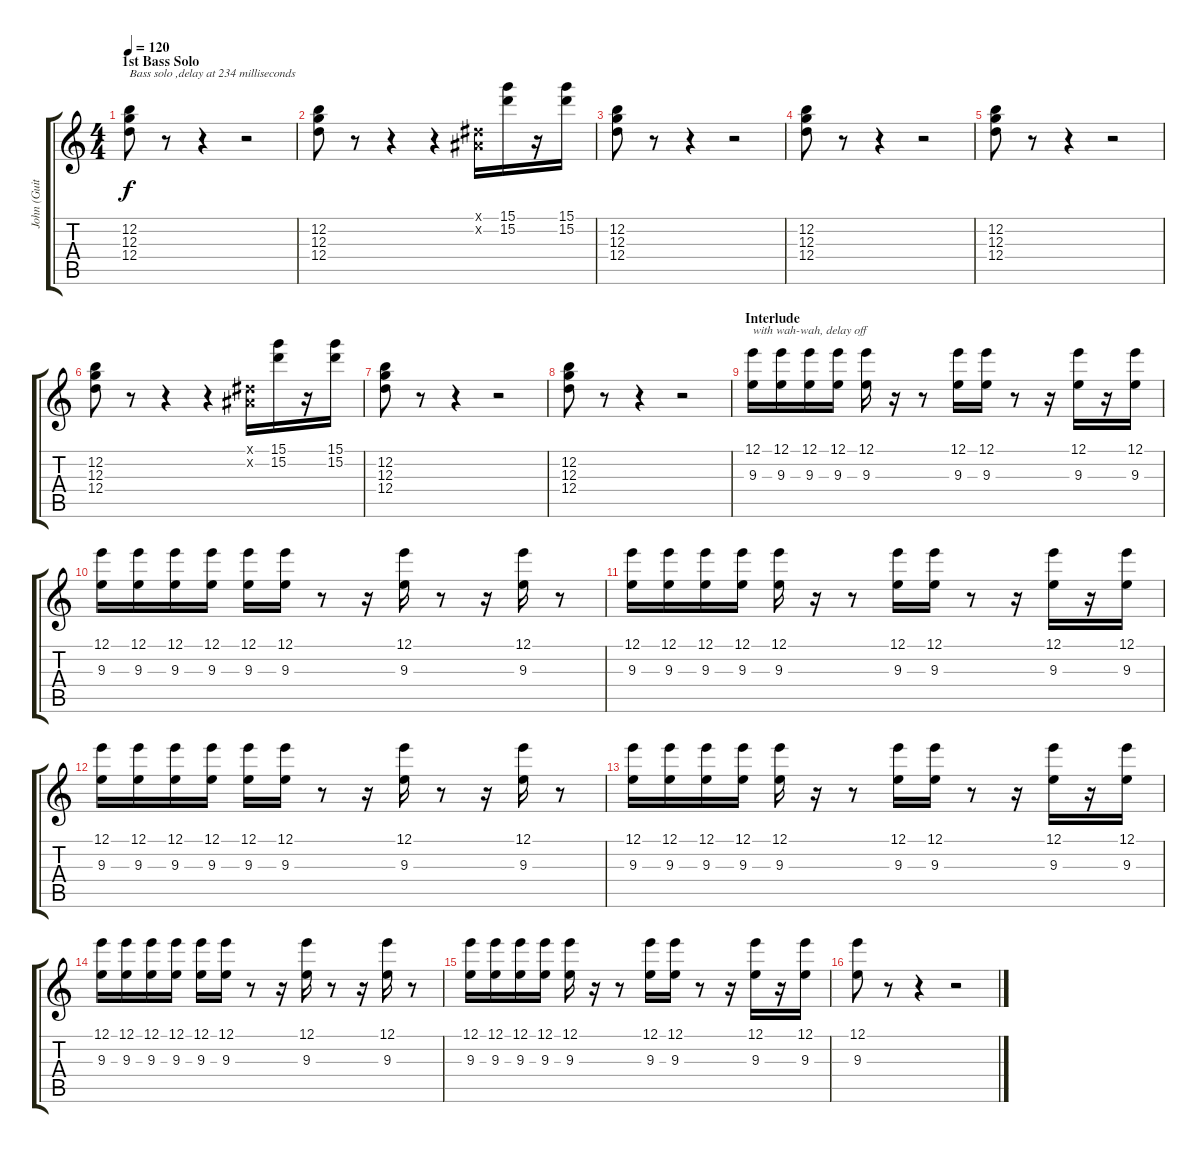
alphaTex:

\track ("John (Guitar 2)" "John (Guit") {instrument distortionguitar}
\staff {score tabs}
\tuning (E4 B3 G3 D3 A2 E2) {hide}
\ts (4 4)
\section ("" "1st Bass Solo")
\tempo 120
\clef g2
\ks c
(12.2 12.3 12.4).8{txt "Bass solo ,delay at 234 milliseconds" dy f} r.8 r.4 r.2 |
(12.2 12.3 12.4).8 r.8 r.4 r.4 (-1.1{x} -1.2{x}).16 (15.1 15.2).16 r.16 (15.1 15.2).16 |
(12.2 12.3 12.4).8 r.8 r.4 r.2 |
(12.2 12.3 12.4).8 r.8 r.4 r.2 |
(12.2 12.3 12.4).8 r.8 r.4 r.2 |
(12.2 12.3 12.4).8 r.8 r.4 r.4 (-1.1{x} -1.2{x}).16 (15.1 15.2).16 r.16 (15.1 15.2).16 |
(12.2 12.3 12.4).8 r.8 r.4 r.2 |
(12.2 12.3 12.4).8 r.8 r.4 r.2 |
\section ("" "Interlude")
(12.1 9.3).16{txt "with wah-wah, delay off"} (12.1 9.3).16 (12.1 9.3).16 (12.1 9.3).16 (12.1 9.3).16 r.16 r.8 (12.1 9.3).16 (12.1 9.3).16 r.8 r.16 (12.1 9.3).16 r.16 (12.1 9.3).16 |
(12.1 9.3).16 (12.1 9.3).16 (12.1 9.3).16 (12.1 9.3).16 (12.1 9.3).16 (12.1 9.3).16 r.8 r.16 (12.1 9.3).16 r.8 r.16 (12.1 9.3).16 r.8 |
(12.1 9.3).16 (12.1 9.3).16 (12.1 9.3).16 (12.1 9.3).16 (12.1 9.3).16 r.16 r.8 (12.1 9.3).16 (12.1 9.3).16 r.8 r.16 (12.1 9.3).16 r.16 (12.1 9.3).16 |
(12.1 9.3).16 (12.1 9.3).16 (12.1 9.3).16 (12.1 9.3).16 (12.1 9.3).16 (12.1 9.3).16 r.8 r.16 (12.1 9.3).16 r.8 r.16 (12.1 9.3).16 r.8 |
(12.1 9.3).16 (12.1 9.3).16 (12.1 9.3).16 (12.1 9.3).16 (12.1 9.3).16 r.16 r.8 (12.1 9.3).16 (12.1 9.3).16 r.8 r.16 (12.1 9.3).16 r.16 (12.1 9.3).16 |
(12.1 9.3).16 (12.1 9.3).16 (12.1 9.3).16 (12.1 9.3).16 (12.1 9.3).16 (12.1 9.3).16 r.8 r.16 (12.1 9.3).16 r.8 r.16 (12.1 9.3).16 r.8 |
(12.1 9.3).16 (12.1 9.3).16 (12.1 9.3).16 (12.1 9.3).16 (12.1 9.3).16 r.16 r.8 (12.1 9.3).16 (12.1 9.3).16 r.8 r.16 (12.1 9.3).16 r.16 (12.1 9.3).16 |
(12.1 9.3).8 r.8 r.4 r.2
